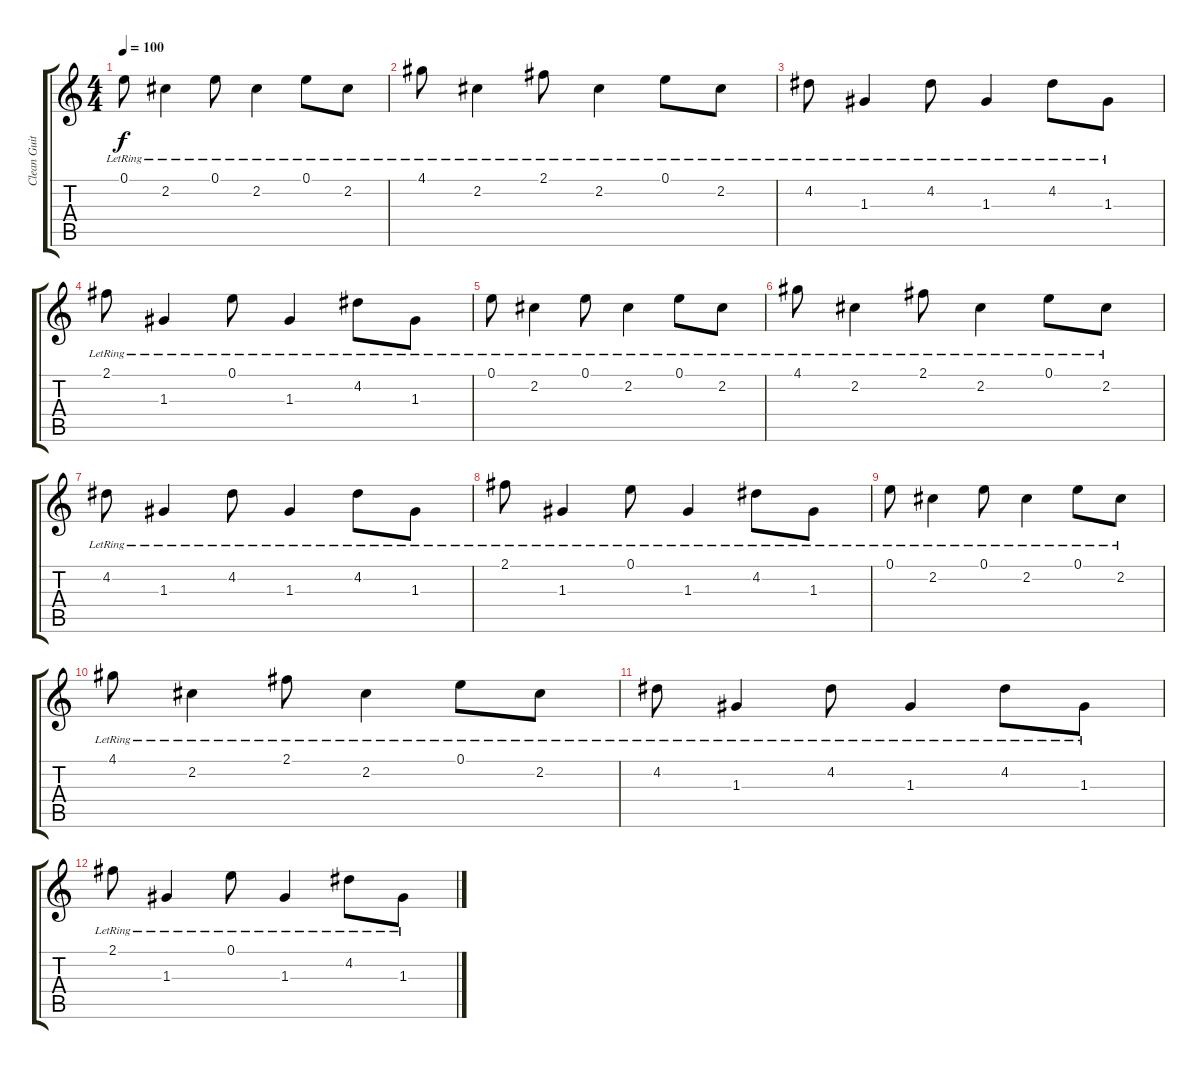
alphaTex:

\track ("Clean Guitar" "Clean Guit") {instrument electricguitarjazz}
\staff {score tabs}
\tuning (E4 B3 G3 D3 A2 E2) {hide}
\ts (4 4)
\tempo 100
\clef g2
\ks c
0.1{lr}.8{dy f} 2.2{lr}.4 0.1{lr}.8 2.2{lr}.4 0.1{lr}.8 2.2{lr}.8 |
4.1{lr}.8 2.2{lr}.4 2.1{lr}.8 2.2{lr}.4 0.1{lr}.8 2.2{lr}.8 |
4.2{lr}.8 1.3{lr}.4 4.2{lr}.8 1.3{lr}.4 4.2{lr}.8 1.3{lr}.8 |
2.1{lr}.8 1.3{lr}.4 0.1{lr}.8 1.3{lr}.4 4.2{lr}.8 1.3{lr}.8 |
0.1{lr}.8 2.2{lr}.4 0.1{lr}.8 2.2{lr}.4 0.1{lr}.8 2.2{lr}.8 |
4.1{lr}.8 2.2{lr}.4 2.1{lr}.8 2.2{lr}.4 0.1{lr}.8 2.2{lr}.8 |
4.2{lr}.8 1.3{lr}.4 4.2{lr}.8 1.3{lr}.4 4.2{lr}.8 1.3{lr}.8 |
2.1{lr}.8 1.3{lr}.4 0.1{lr}.8 1.3{lr}.4 4.2{lr}.8 1.3{lr}.8 |
0.1{lr}.8 2.2{lr}.4 0.1{lr}.8 2.2{lr}.4 0.1{lr}.8 2.2{lr}.8 |
4.1{lr}.8 2.2{lr}.4 2.1{lr}.8 2.2{lr}.4 0.1{lr}.8 2.2{lr}.8 |
4.2{lr}.8 1.3{lr}.4 4.2{lr}.8 1.3{lr}.4 4.2{lr}.8 1.3{lr}.8 |
2.1{lr}.8 1.3{lr}.4 0.1{lr}.8 1.3{lr}.4 4.2{lr}.8 1.3{lr}.8
